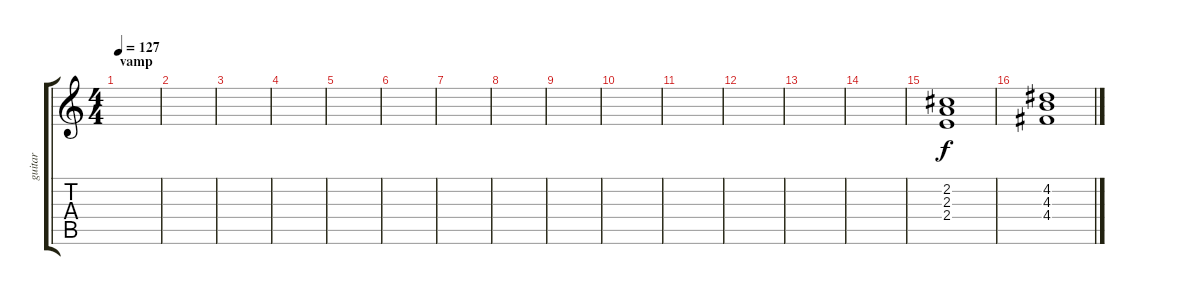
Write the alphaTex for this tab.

\track ("guitar" "guitar") {instrument overdrivenguitar}
\staff {score tabs}
\tuning (E4 B3 G3 D3 A2 E2) {hide}
\ts (4 4)
\section ("" "vamp")
\tempo 127
\clef g2
\ks c
|
|
|
|
|
|
|
|
|
|
|
|
|
|
(2.2 2.3 2.4).1 |
(4.2 4.3 4.4).1
